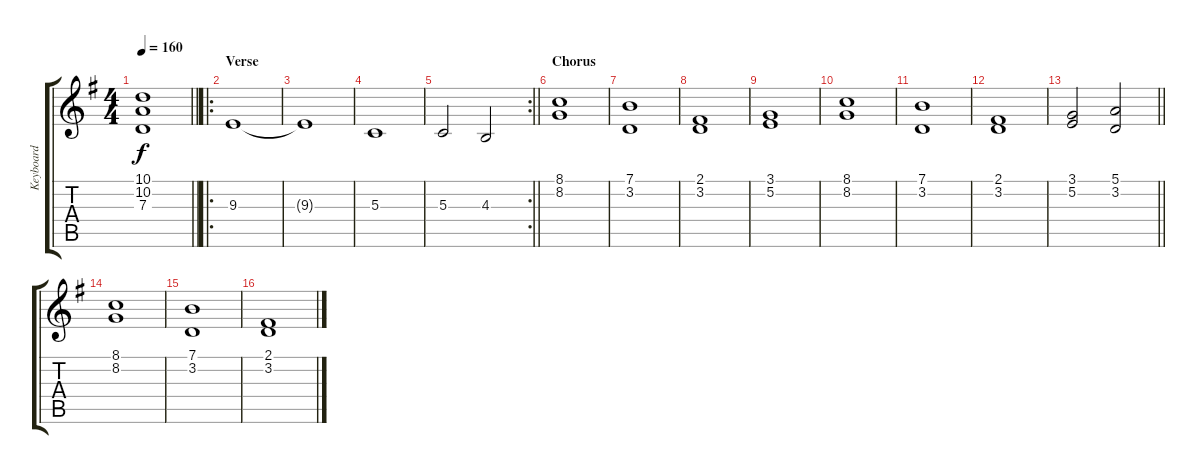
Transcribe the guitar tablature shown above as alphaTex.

\track ("Keyboard" "Keyboard") {instrument stringensemble1}
\staff {score tabs}
\tuning (E4 B3 G3 D3 A2 E2) {hide}
\ts (4 4)
\tempo 160
\clef g2
\barLineRight lightlight
\ks eminor
(10.1 10.2 7.3).1{dy f} |
\ro
\section ("" "Verse")
9.3.1 |
9.3{t}.1 |
5.3.1 |
\rc 2
\barLineRight lightlight
5.3.2 4.3.2 |
\section ("" "Chorus")
(8.1 8.2).1 |
(7.1 3.2).1 |
(2.1 3.2).1 |
(3.1 5.2).1 |
(8.1 8.2).1 |
(7.1 3.2).1 |
(2.1 3.2).1 |
\barLineRight lightlight
(3.1 5.2).2 (5.1 3.2).2 |
(8.1 8.2).1 |
(7.1 3.2).1 |
(2.1 3.2).1
